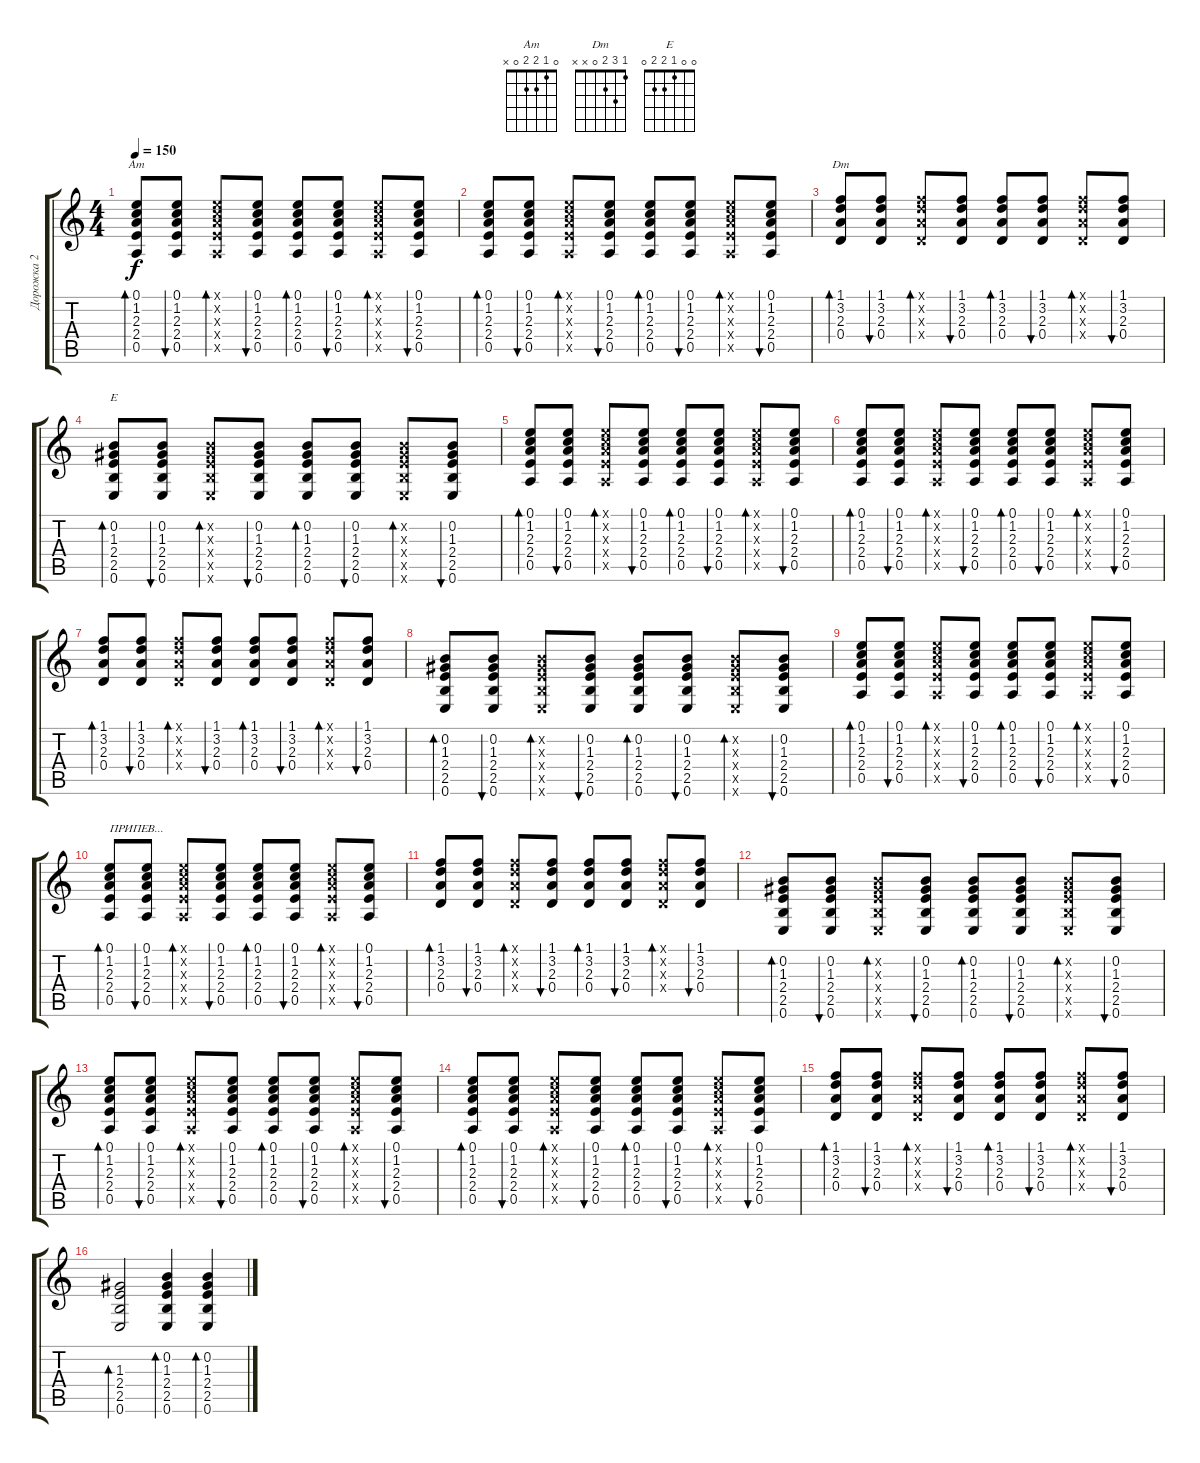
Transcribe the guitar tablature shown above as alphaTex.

\track ("Дорожка 2" "Дорожка 2") {instrument acousticguitarsteel}
\staff {score tabs}
\tuning (E4 B3 G3 D3 A2 E2) {hide}
\chord ("Am" 0 1 2 2 0 x)
\chord ("Dm" 1 3 2 0 x x)
\chord ("E" 0 0 1 2 2 0)
\ts (4 4)
\tempo 150
\clef g2
\ks c
(0.1 1.2 2.3 2.4 0.5).8{bd 30 ch "Am" dy f} (0.1 1.2 2.3 2.4 0.5).8{bu 30} (0.1{x} 1.2{x} 2.3{x} 2.4{x} 0.5{x}).8{bd 30} (0.1 1.2 2.3 2.4 0.5).8{bu 30} (0.1 1.2 2.3 2.4 0.5).8{bd 30} (0.1 1.2 2.3 2.4 0.5).8{bu 30} (0.1{x} 1.2{x} 2.3{x} 2.4{x} 0.5{x}).8{bd 30} (0.1 1.2 2.3 2.4 0.5).8{bu 30} |
(0.1 1.2 2.3 2.4 0.5).8{bd 30} (0.1 1.2 2.3 2.4 0.5).8{bu 30} (0.1{x} 1.2{x} 2.3{x} 2.4{x} 0.5{x}).8{bd 30} (0.1 1.2 2.3 2.4 0.5).8{bu 30} (0.1 1.2 2.3 2.4 0.5).8{bd 30} (0.1 1.2 2.3 2.4 0.5).8{bu 30} (0.1{x} 1.2{x} 2.3{x} 2.4{x} 0.5{x}).8{bd 30} (0.1 1.2 2.3 2.4 0.5).8{bu 30} |
(1.1 3.2 2.3 0.4).8{bd 30 ch "Dm"} (1.1 3.2 2.3 0.4).8{bu 30} (1.1{x} 3.2{x} 2.3{x} 0.4{x}).8{bd 30} (1.1 3.2 2.3 0.4).8{bu 30} (1.1 3.2 2.3 0.4).8{bd 30} (1.1 3.2 2.3 0.4).8{bu 30} (1.1{x} 3.2{x} 2.3{x} 0.4{x}).8{bd 30} (1.1 3.2 2.3 0.4).8{bu 30} |
(0.2 1.3 2.4 2.5 0.6).8{bd 30 ch "E"} (0.2 1.3 2.4 2.5 0.6).8{bu 30} (0.2{x} 1.3{x} 2.4{x} 2.5{x} 0.6{x}).8{bd 30} (0.2 1.3 2.4 2.5 0.6).8{bu 30} (0.2 1.3 2.4 2.5 0.6).8{bd 30} (0.2 1.3 2.4 2.5 0.6).8{bu 30} (0.2{x} 1.3{x} 2.4{x} 2.5{x} 0.6{x}).8{bd 30} (0.2 1.3 2.4 2.5 0.6).8{bu 30} |
(0.1 1.2 2.3 2.4 0.5).8{bd 30} (0.1 1.2 2.3 2.4 0.5).8{bu 30} (0.1{x} 1.2{x} 2.3{x} 2.4{x} 0.5{x}).8{bd 30} (0.1 1.2 2.3 2.4 0.5).8{bu 30} (0.1 1.2 2.3 2.4 0.5).8{bd 30} (0.1 1.2 2.3 2.4 0.5).8{bu 30} (0.1{x} 1.2{x} 2.3{x} 2.4{x} 0.5{x}).8{bd 30} (0.1 1.2 2.3 2.4 0.5).8{bu 30} |
(0.1 1.2 2.3 2.4 0.5).8{bd 30} (0.1 1.2 2.3 2.4 0.5).8{bu 30} (0.1{x} 1.2{x} 2.3{x} 2.4{x} 0.5{x}).8{bd 30} (0.1 1.2 2.3 2.4 0.5).8{bu 30} (0.1 1.2 2.3 2.4 0.5).8{bd 30} (0.1 1.2 2.3 2.4 0.5).8{bu 30} (0.1{x} 1.2{x} 2.3{x} 2.4{x} 0.5{x}).8{bd 30} (0.1 1.2 2.3 2.4 0.5).8{bu 30} |
(1.1 3.2 2.3 0.4).8{bd 30} (1.1 3.2 2.3 0.4).8{bu 30} (1.1{x} 3.2{x} 2.3{x} 0.4{x}).8{bd 30} (1.1 3.2 2.3 0.4).8{bu 30} (1.1 3.2 2.3 0.4).8{bd 30} (1.1 3.2 2.3 0.4).8{bu 30} (1.1{x} 3.2{x} 2.3{x} 0.4{x}).8{bd 30} (1.1 3.2 2.3 0.4).8{bu 30} |
(0.2 1.3 2.4 2.5 0.6).8{bd 30} (0.2 1.3 2.4 2.5 0.6).8{bu 30} (0.2{x} 1.3{x} 2.4{x} 2.5{x} 0.6{x}).8{bd 30} (0.2 1.3 2.4 2.5 0.6).8{bu 30} (0.2 1.3 2.4 2.5 0.6).8{bd 30} (0.2 1.3 2.4 2.5 0.6).8{bu 30} (0.2{x} 1.3{x} 2.4{x} 2.5{x} 0.6{x}).8{bd 30} (0.2 1.3 2.4 2.5 0.6).8{bu 30} |
(0.1 1.2 2.3 2.4 0.5).8{bd 30} (0.1 1.2 2.3 2.4 0.5).8{bu 30} (0.1{x} 1.2{x} 2.3{x} 2.4{x} 0.5{x}).8{bd 30} (0.1 1.2 2.3 2.4 0.5).8{bu 30} (0.1 1.2 2.3 2.4 0.5).8{bd 30} (0.1 1.2 2.3 2.4 0.5).8{bu 30} (0.1{x} 1.2{x} 2.3{x} 2.4{x} 0.5{x}).8{bd 30} (0.1 1.2 2.3 2.4 0.5).8{bu 30} |
(0.1 1.2 2.3 2.4 0.5).8{bd 30 txt "ПРИПЕВ..."} (0.1 1.2 2.3 2.4 0.5).8{bu 30} (0.1{x} 1.2{x} 2.3{x} 2.4{x} 0.5{x}).8{bd 30} (0.1 1.2 2.3 2.4 0.5).8{bu 30} (0.1 1.2 2.3 2.4 0.5).8{bd 30} (0.1 1.2 2.3 2.4 0.5).8{bu 30} (0.1{x} 1.2{x} 2.3{x} 2.4{x} 0.5{x}).8{bd 30} (0.1 1.2 2.3 2.4 0.5).8{bu 30} |
(1.1 3.2 2.3 0.4).8{bd 30} (1.1 3.2 2.3 0.4).8{bu 30} (1.1{x} 3.2{x} 2.3{x} 0.4{x}).8{bd 30} (1.1 3.2 2.3 0.4).8{bu 30} (1.1 3.2 2.3 0.4).8{bd 30} (1.1 3.2 2.3 0.4).8{bu 30} (1.1{x} 3.2{x} 2.3{x} 0.4{x}).8{bd 30} (1.1 3.2 2.3 0.4).8{bu 30} |
(0.2 1.3 2.4 2.5 0.6).8{bd 30} (0.2 1.3 2.4 2.5 0.6).8{bu 30} (0.2{x} 1.3{x} 2.4{x} 2.5{x} 0.6{x}).8{bd 30} (0.2 1.3 2.4 2.5 0.6).8{bu 30} (0.2 1.3 2.4 2.5 0.6).8{bd 30} (0.2 1.3 2.4 2.5 0.6).8{bu 30} (0.2{x} 1.3{x} 2.4{x} 2.5{x} 0.6{x}).8{bd 30} (0.2 1.3 2.4 2.5 0.6).8{bu 30} |
(0.1 1.2 2.3 2.4 0.5).8{bd 30} (0.1 1.2 2.3 2.4 0.5).8{bu 30} (0.1{x} 1.2{x} 2.3{x} 2.4{x} 0.5{x}).8{bd 30} (0.1 1.2 2.3 2.4 0.5).8{bu 30} (0.1 1.2 2.3 2.4 0.5).8{bd 30} (0.1 1.2 2.3 2.4 0.5).8{bu 30} (0.1{x} 1.2{x} 2.3{x} 2.4{x} 0.5{x}).8{bd 30} (0.1 1.2 2.3 2.4 0.5).8{bu 30} |
(0.1 1.2 2.3 2.4 0.5).8{bd 30} (0.1 1.2 2.3 2.4 0.5).8{bu 30} (0.1{x} 1.2{x} 2.3{x} 2.4{x} 0.5{x}).8{bd 30} (0.1 1.2 2.3 2.4 0.5).8{bu 30} (0.1 1.2 2.3 2.4 0.5).8{bd 30} (0.1 1.2 2.3 2.4 0.5).8{bu 30} (0.1{x} 1.2{x} 2.3{x} 2.4{x} 0.5{x}).8{bd 30} (0.1 1.2 2.3 2.4 0.5).8{bu 30} |
(1.1 3.2 2.3 0.4).8{bd 30} (1.1 3.2 2.3 0.4).8{bu 30} (1.1{x} 3.2{x} 2.3{x} 0.4{x}).8{bd 30} (1.1 3.2 2.3 0.4).8{bu 30} (1.1 3.2 2.3 0.4).8{bd 30} (1.1 3.2 2.3 0.4).8{bu 30} (1.1{x} 3.2{x} 2.3{x} 0.4{x}).8{bd 30} (1.1 3.2 2.3 0.4).8{bu 30} |
(1.3 2.4 2.5 0.6).2{bd 60} (0.2 1.3 2.4 2.5 0.6).4{bd 60} (0.2 1.3 2.4 2.5 0.6).4{bd 60}
